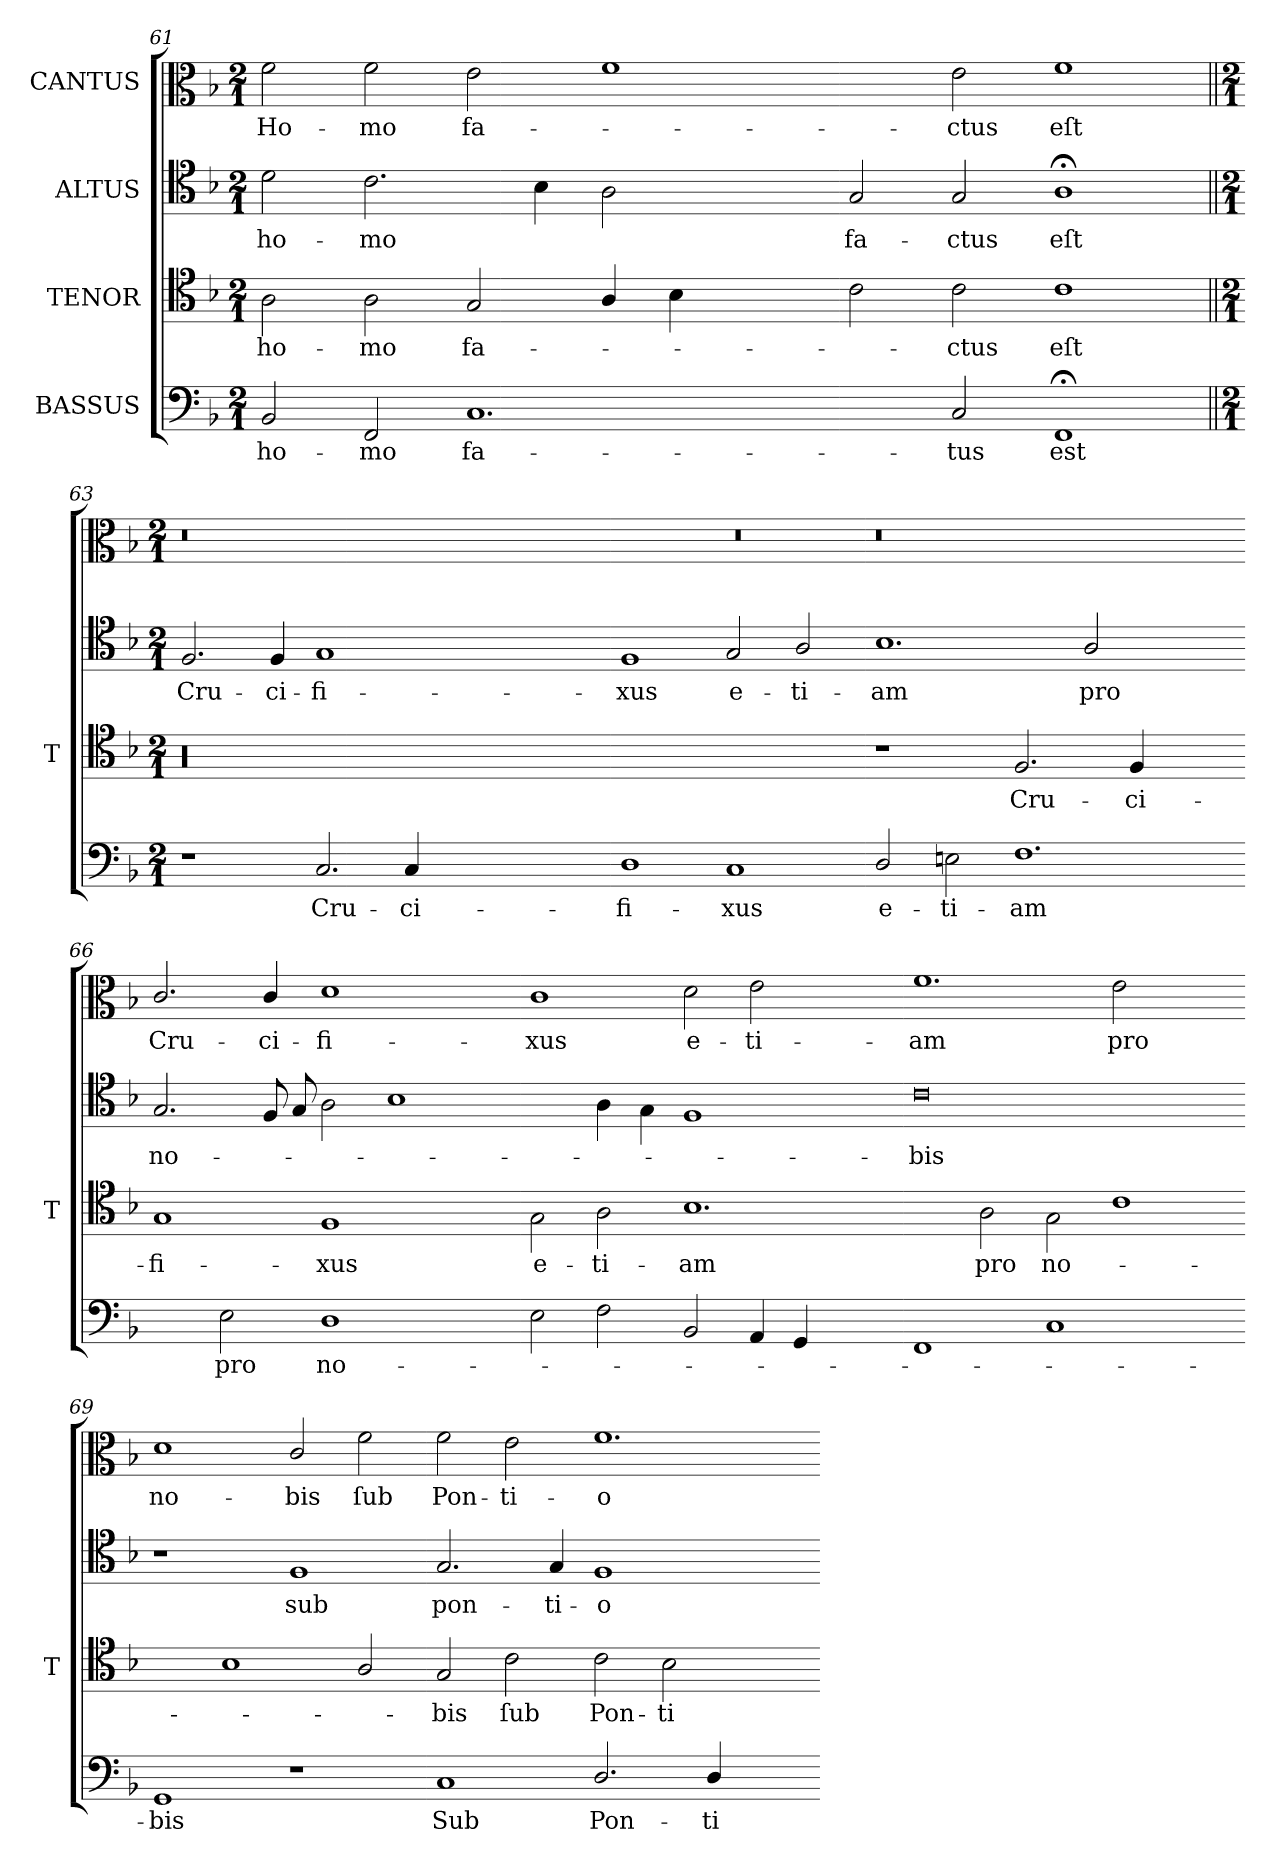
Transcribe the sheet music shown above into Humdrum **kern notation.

**kern	**text	**kern	**text	**kern	**text	**kern	**text
*part4	*part4	*part3	*part3	*part2	*part2	*part1	*part1
*staff4	*staff4	*staff3	*staff3	*staff2	*staff2	*staff1	*staff1
*I"BASSUS	*	*I"TENOR	*	*I"ALTUS	*	*I"CANTUS	*
*	*	*I'T	*	*	*	*	*
*clefF4	*	*clefC4	*	*clefC4	*	*clefC3	*
*k[b-]	*	*k[b-]	*	*k[b-]	*	*k[b-]	*
*M2/1	*	*M2/1	*	*M2/1	*	*M2/1	*
=61	=61	=61	=61	=61	=61	=61	=61
2BB-/	ho-	2A\	ho-	2d\	ho-	2f\	Ho-
2FF/	-mo	2A\	-mo	2.c\	-mo	2f\	-mo
1.C	fa-	2G/	fa-	.	.	2e\	fa-
.	.	.	.	4B-\	.	.	.
.	.	4A/	.	2A\	.	1f\	.
.	.	4B-\	.	.	.	.	.
.	.	2ryy	.	2ryy	.	.	.
=62-	=62-	=62-	=62-	=62-	=62-	=62-	=62-
2ryy	.	2c\	.	2G/	fa-	2ryy	.
2C/	-tus	2c\	-ctus	2G/	-ctus	2e\	-ctus
1FF;<	est	1c	eſt	1A;<	eſt	1f	eſt
=63||	=63||	=63||	=63||	=63||	=63||	=63||	=63||
*M2/1	*	*M2/1	*	*M2/1	*	*M2/1	*
1r	.	00r	.	2.F/	Cru-	0r	.
.	.	.	.	4F/	-ci-	.	.
2.C/	Cru-	.	.	1G	-fi-	.	.
4C/	-ci-	.	.	.	.	.	.
0ryy	.	.	.	0ryy	.	0ryy	.
=64-	=64-	=64-	=64-	=64-	=64-	=64-	=64-
1D	-fi-	0ryy	.	1F	-xus	0r	.
1C	-xus	.	.	2G/	e-	.	.
.	.	.	.	2A/	-ti-	.	.
=65-	=65-	=65-	=65-	=65-	=65-	=65-	=65-
2D/	e-	1r	.	1.B-	-am	0r	.
2En\	-ti-	.	.	.	.	.	.
1.F	-am	2.F/	Cru-	.	.	.	.
.	.	.	.	2A/	pro	.	.
.	.	4F/	-ci-	.	.	.	.
.	.	2ryy	.	2ryy	.	2ryy	.
=66-	=66-	=66-	=66-	=66-	=66-	=66-	=66-
2ryy	.	1G	-fi-	2.G/	no-	2.c/	Cru-
2E\	pro	.	.	.	.	.	.
.	.	.	.	8F/	.	4c/	-ci-
.	.	.	.	8G/	.	.	.
1D	no-	1F	-xus	2A\	.	1d	-fi-
.	.	.	.	1B-\	.	.	.
2ryy	.	2ryy	.	.	.	2ryy	.
=67-	=67-	=67-	=67-	=67-	=67-	=67-	=67-
2E\	.	2G\	e-	2ryy	.	1c	-xus
2F\	.	2A\	-ti-	4A\	.	.	.
.	.	.	.	4G\	.	.	.
2BB-/	.	1.B-	-am	1F	.	2d\	e-
4AA/	.	.	.	.	.	2e\	-ti-
4GG/	.	.	.	.	.	.	.
2ryy	.	.	.	2ryy	.	2ryy	.
=68-	=68-	=68-	=68-	=68-	=68-	=68-	=68-
1FF	.	2ryy	.	0c	-bis	1.f	-am
.	.	2A\	pro	.	.	.	.
1C	.	2G\	no-	.	.	.	.
.	.	1c\	.	.	.	2e\	pro
2ryy	.	.	.	2ryy	.	2ryy	.
=69-	=69-	=69-	=69-	=69-	=69-	=69-	=69-
1GG	-bis	2ryy	.	1r	.	1d	no-
.	.	1B-	.	.	.	.	.
1r	.	.	.	1F	sub	2c/	-bis
.	.	2A/	.	.	.	2f\	ſub
=70-	=70-	=70-	=70-	=70-	=70-	=70-	=70-
1C	Sub	2G/	-bis	2.G/	pon-	2f\	Pon-
.	.	2c\	ſub	.	.	2e\	-ti-
.	.	.	.	4G/	-ti-	.	.
2.D/	Pon-	2c\	Pon-	1F	-o	1.f	-o
.	.	2B-\	-ti-	.	.	.	.
4D/	-ti-	.	.	.	.	.	.
2ryy	.	2ryy	.	2ryy	.	.	.
=-	=-	=-	=-	=-	=-	=-	=-
*-	*-	*-	*-	*-	*-	*-	*-
